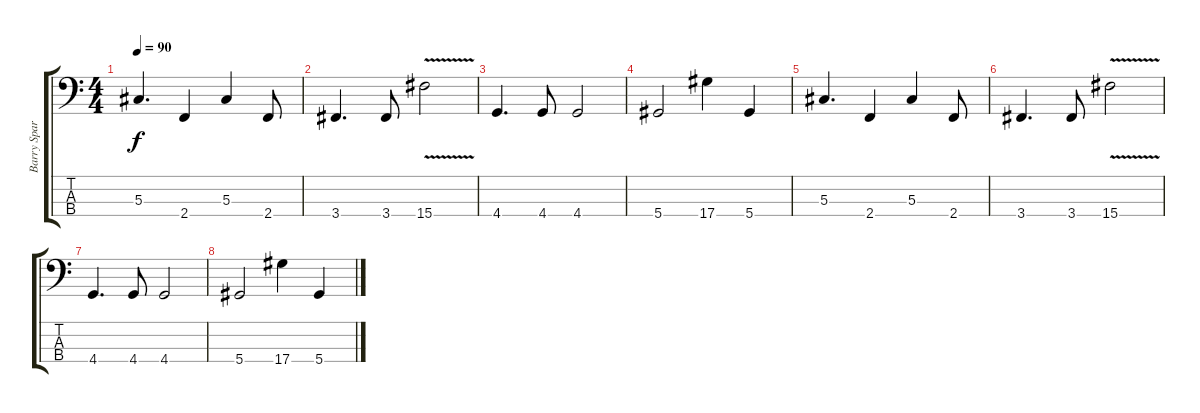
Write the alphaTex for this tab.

\track ("Barry Sparks" "Barry Spar") {instrument electricbassfinger}
\staff {score tabs}
\tuning (Gb2 Db2 Ab1 Eb1) {hide}
\ts (4 4)
\tempo 90
\clef f4
\ks c
5.3.4{d dy f} 2.4.4 5.3.4 2.4.8 |
3.4.4{d} 3.4.8 15.4{v}.2 |
4.4.4{d} 4.4.8 4.4.2 |
5.4.2 17.4.4 5.4.4 |
5.3.4{d} 2.4.4 5.3.4 2.4.8 |
3.4.4{d} 3.4.8 15.4{v}.2 |
4.4.4{d} 4.4.8 4.4.2 |
5.4.2 17.4.4 5.4.4
